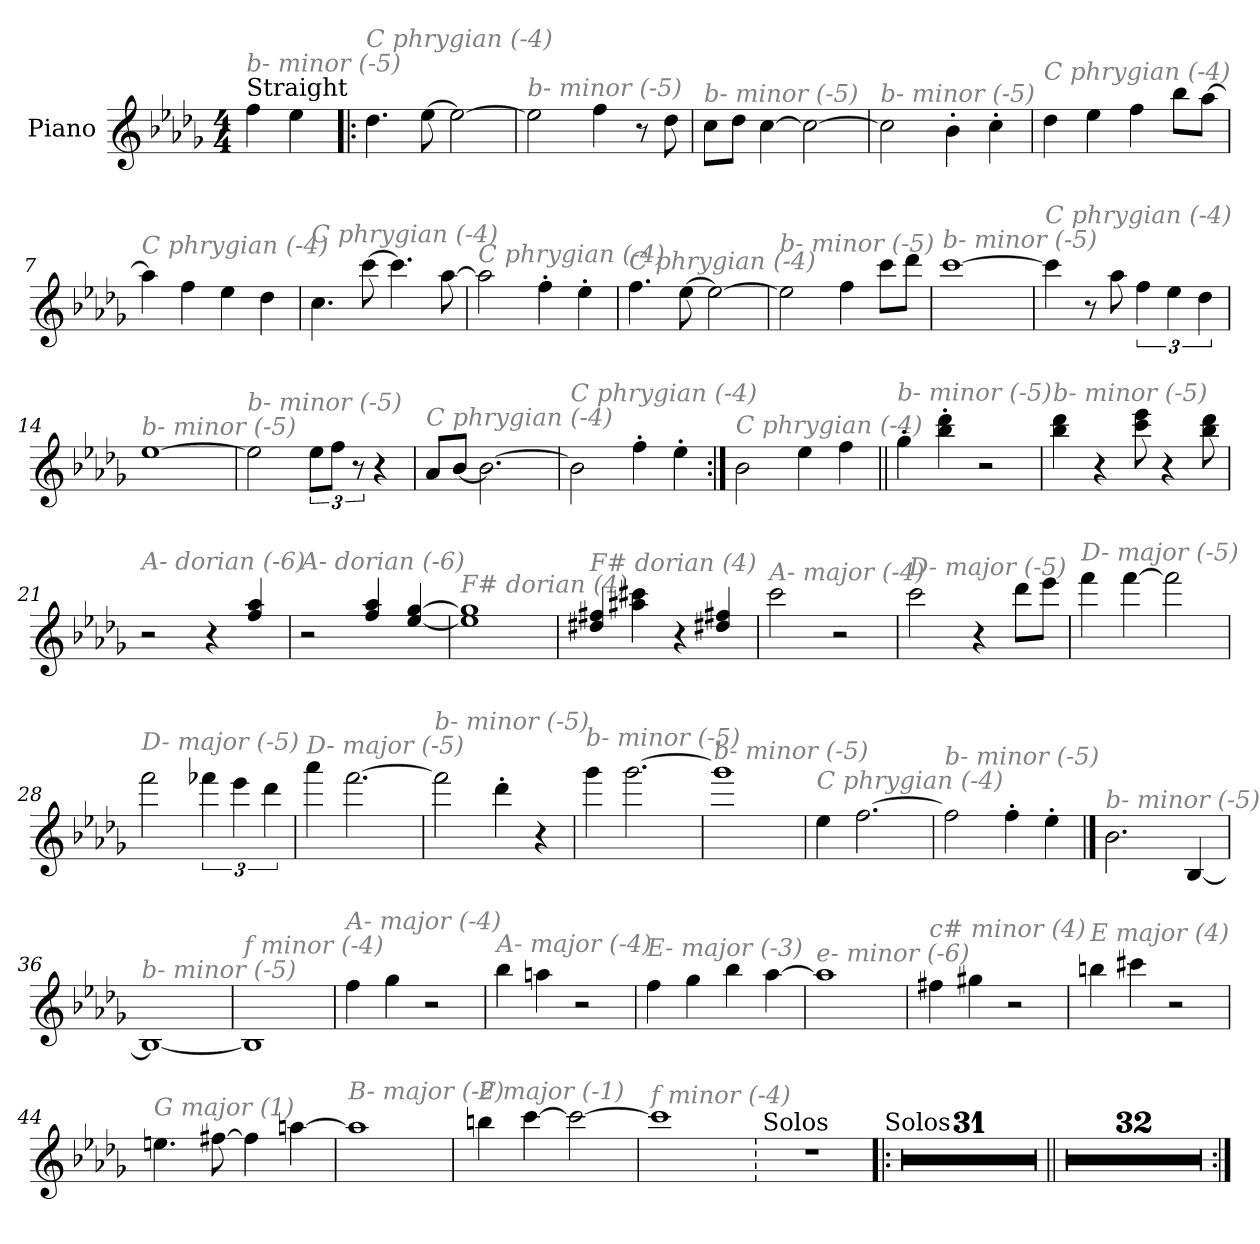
**kern
*part1
*staff1
*I"Piano
*I'Pno.
*clefG2
*k[b-e-a-d-g-]
*M4/4
*MM246
=1
!LO:TX:a:t=Straight
!LO:TX:i:color=#808080:t=b- minor (-5)
4ff\
4ee-\
=2!|:
!LO:TX:i:color=#808080:t=C phrygian (-4)
4.dd-\
[8ee-\
2ee-\_
=3
!LO:TX:i:color=#808080:t=b- minor (-5)
2ee-\]
4ff\
8r
8dd-\
=4
!LO:TX:i:color=#808080:t=b- minor (-5)
8cc\L
8dd-\J
[4cc\
2cc\_
=5
!LO:TX:i:color=#808080:t=b- minor (-5)
2cc\]
4b-'\
4cc'\
!!LO:LB:g=z
=6
!LO:TX:i:color=#808080:t=C phrygian (-4)
4dd-\
4ee-\
4ff\
8bb-\L
[8aa-\J
=7
!LO:TX:i:color=#808080:t=C phrygian (-4)
4aa-\]
4ff\
4ee-\
4dd-\
=8
!LO:TX:i:color=#808080:t=C phrygian (-4)
4.cc\
[8ccc\
4.ccc\]
[8aa-\
=9
!LO:TX:i:color=#808080:t=C phrygian (-4)
2aa-\]
4ff'\
4ee-'\
!!LO:LB:g=z
=10
!LO:TX:i:color=#808080:t=C phrygian (-4)
4.ff\
[8ee-\
2ee-\_
=11
!LO:TX:i:color=#808080:t=b- minor (-5)
2ee-\]
4ff\
8ccc\L
8ddd-\J
=12
!LO:TX:i:color=#808080:t=b- minor (-5)
[1ccc
=13
!LO:TX:i:color=#808080:t=C phrygian (-4)
4ccc\]
8r
8aa-\
6ff\
6ee-\
6dd-\
!!LO:LB:g=z
=14
!LO:TX:i:color=#808080:t=b- minor (-5)
[1ee-
=15
!LO:TX:i:color=#808080:t=b- minor (-5)
2ee-\]
12ee-\L
12ff\J
12r
4r
=16
!LO:TX:i:color=#808080:t=C phrygian (-4)
8a-/L
[8b-/J
2.b-\_
=17
!LO:TX:i:color=#808080:t=C phrygian (-4)
2b-\]
4ff'\
4ee-'\
!!LO:LB:g=z
=18:|!
!LO:TX:i:color=#808080:t=C phrygian (-4)
2b-\
4ee-\
4ff\
=19||
!LO:TX:i:color=#808080:t=b- minor (-5)
4gg-'\
4bb-\' 4ddd-\'
2r
=20
!LO:TX:i:color=#808080:t=b- minor (-5)
4bb-\ 4ddd-\
4r
8ccc\ 8eee-\
4r
8bb-\ 8ddd-\
=21
!LO:TX:i:color=#808080:t=A- dorian (-6)
2r
4r
4ff/ 4aa-/
!!LO:LB:g=z
=22
!LO:TX:i:color=#808080:t=A- dorian (-6)
2r
4ff/ 4aa-/
[4ee-/ [4gg-/
=23
!LO:TX:i:color=#808080:t=F# dorian (4)
1ee-] 1gg-]
=24
!LO:TX:i:color=#808080:t=F# dorian (4)
4dd#Xi/ 4ff#Xi/
4aa#Xi\ 4ccc#Xi\
4r
4dd#Xi/ 4ff#Xi/
=25
!LO:TX:i:color=#808080:t=A- major (-4)
2ccc\
2r
=26
!LO:TX:i:color=#808080:t=D- major (-5)
2ccc\
4r
8ddd-\L
8eee-\J
!!LO:LB:g=z
=27
!LO:TX:i:color=#808080:t=D- major (-5)
4fff\
[4fff\
2fff\]
=28
!LO:TX:i:color=#808080:t=D- major (-5)
2fff\
6fff-X\
6eee-\
6ddd-\
=29
!LO:TX:i:color=#808080:t=D- major (-5)
4aaa-\
[2.fff\
=30
!LO:TX:i:color=#808080:t=b- minor (-5)
2fff\]
4ddd-'\
4r
!!LO:LB:g=z
=31
!LO:TX:i:color=#808080:t=b- minor (-5)
4ggg-\
[2.ggg-\
=32
!LO:TX:i:color=#808080:t=b- minor (-5)
1ggg-]
=33
!LO:TX:i:color=#808080:t=C phrygian (-4)
4ee-\
[2.ff\
=34
!LO:TX:i:color=#808080:t=b- minor (-5)
2ff\]
4ff'\
4ee-'\
!!LO:LB:g=z
==35
!LO:TX:i:color=#808080:t=b- minor (-5)
2.b-\
[4B-/
=36
!LO:TX:i:color=#808080:t=b- minor (-5)
1B-_
=37
!LO:TX:i:color=#808080:t=f minor (-4)
1B-]
=38
!LO:TX:i:color=#808080:t=A- major (-4)
4ff\
4gg-\
2r
=39
!LO:TX:i:color=#808080:t=A- major (-4)
4bb-\
4aan\
2r
!!LO:LB:g=z
=40
!LO:TX:i:color=#808080:t=E- major (-3)
4ff\
4gg-\
4bb-\
[4aa-\
=41
!LO:TX:i:color=#808080:t=e- minor (-6)
1aa-]
=42
!LO:TX:i:color=#808080:t=c# minor (4)
4ff#X\
4gg#X\
2r
=43
!LO:TX:i:color=#808080:t=E major (4)
4bbn\
4ccc#X\
2r
!!LO:PB:g=z
=44
!LO:TX:i:color=#808080:t=G major (1)
4.een\
[8ff#X\
4ff#\]
[4aan\
=45
!LO:TX:i:color=#808080:t=B- major (-2)
1aa]
=46
!LO:TX:i:color=#808080:t=F major (-1)
4bbn\
[4ccc\
2ccc\_
=47
!LO:TX:i:color=#808080:t=f minor (-4)
1ccc]
!!LO:LB:g=z
=48|!:
!LO:TX:a:t=Solos
1r
=49
!LO:TX:a:t=Solos
1r
=50
1r
=51
1r
=52
1r
=53
1r
=54
1r
=55
1r
!!LO:LB:g=z
=56
1r
=57
1r
=58
1r
=59
1r
=60
1r
=61
1r
=62
1r
=63
1r
!!LO:LB:g=z
=64
1r
=65
1r
=66
1r
=67
1r
=68
1r
=69
1r
=70
1r
=71
1r
!!LO:LB:g=z
=72
1r
=73
1r
=74
1r
=75
1r
=76
1r
=77
1r
=78
1r
=79
1r
!!LO:LB:g=z
=80||
1r
=81
1r
=82
1r
=83
1r
=84
1r
=85
1r
=86
1r
=87
1r
!!LO:LB:g=z
=88
1r
=89
1r
=90
1r
=91
1r
=92
1r
=93
1r
=94
1r
=95
1r
!!LO:LB:g=z
=96
1r
=97
1r
=98
1r
=99
1r
=100
1r
=101
1r
=102
1r
=103
1r
!!LO:LB:g=z
=104
1r
=105
1r
=106
1r
=107
1r
=108
1r
=109
1r
=110
1r
=111
1r
=:|!
*-
